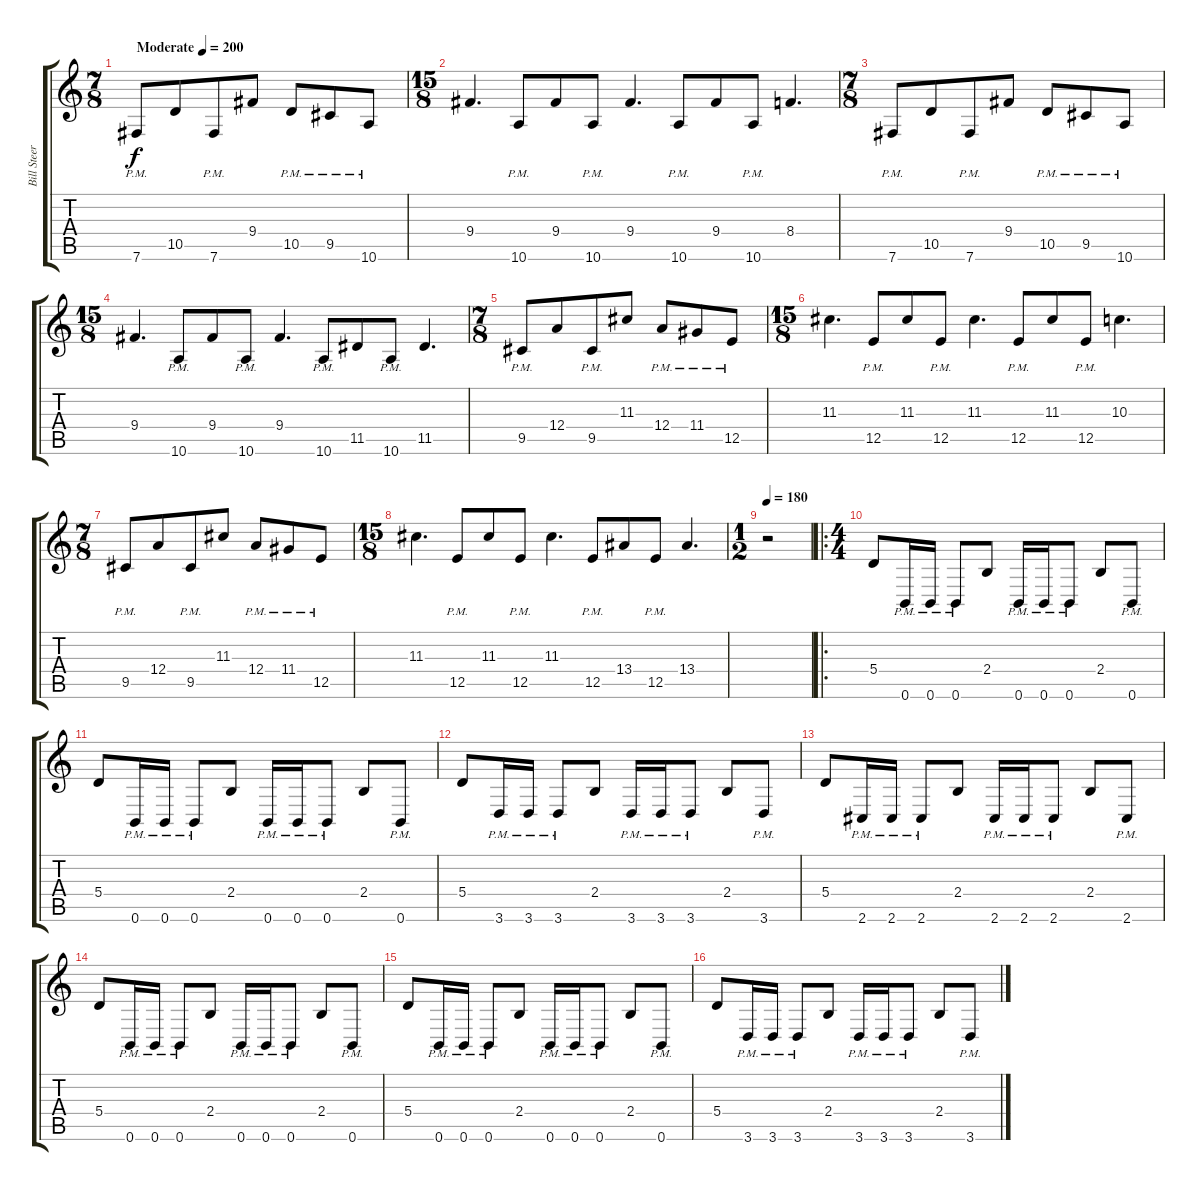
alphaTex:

\track ("Bill Steer" "Bill Steer") {instrument distortionguitar}
\staff {score tabs}
\tuning (B3 Gb3 D3 A2 E2 B1) {hide}
\ts (7 8)
\tempo (200 "Moderate")
\clef g2
\ks c
7.6{pm}.8{dy f instrument distortionguitar} 10.5.8 7.6{pm}.8 9.4.8 10.5{pm}.8 9.5{pm}.8 10.6{pm}.8 |
\ts (15 8)
9.4.4{d} 10.6{pm}.8 9.4.8 10.6{pm}.8 9.4.4{d} 10.6{pm}.8 9.4.8 10.6{pm}.8 8.4.4{d} |
\ts (7 8)
7.6{pm}.8 10.5.8 7.6{pm}.8 9.4.8 10.5{pm}.8 9.5{pm}.8 10.6{pm}.8 |
\ts (15 8)
9.4.4{d} 10.6{pm}.8 9.4.8 10.6{pm}.8 9.4.4{d} 10.6{pm}.8 11.5.8 10.6{pm}.8 11.5.4{d} |
\ts (7 8)
9.5{pm}.8 12.4.8 9.5{pm}.8 11.3.8 12.4{pm}.8 11.4{pm}.8 12.5{pm}.8 |
\ts (15 8)
11.3.4{d} 12.5{pm}.8 11.3.8 12.5{pm}.8 11.3.4{d} 12.5{pm}.8 11.3.8 12.5{pm}.8 10.3.4{d} |
\ts (7 8)
9.5{pm}.8 12.4.8 9.5{pm}.8 11.3.8 12.4{pm}.8 11.4{pm}.8 12.5{pm}.8 |
\ts (15 8)
11.3.4{d} 12.5{pm}.8 11.3.8 12.5{pm}.8 11.3.4{d} 12.5{pm}.8 13.4.8 12.5{pm}.8 13.4.4{d} |
\ts (1 2)
\tempo 180
r.2 |
\ro
\ts (4 4)
5.4.8 0.6{pm}.16 0.6{pm}.16 0.6{pm}.8 2.4.8 0.6{pm}.16 0.6{pm}.16 0.6{pm}.8 2.4.8 0.6{pm}.8 |
5.4.8 0.6{pm}.16 0.6{pm}.16 0.6{pm}.8 2.4.8 0.6{pm}.16 0.6{pm}.16 0.6{pm}.8 2.4.8 0.6{pm}.8 |
5.4.8 3.6{pm}.16 3.6{pm}.16 3.6{pm}.8 2.4.8 3.6{pm}.16 3.6{pm}.16 3.6{pm}.8 2.4.8 3.6{pm}.8 |
5.4.8 2.6{pm}.16 2.6{pm}.16 2.6{pm}.8 2.4.8 2.6{pm}.16 2.6{pm}.16 2.6{pm}.8 2.4.8 2.6{pm}.8 |
5.4.8 0.6{pm}.16 0.6{pm}.16 0.6{pm}.8 2.4.8 0.6{pm}.16 0.6{pm}.16 0.6{pm}.8 2.4.8 0.6{pm}.8 |
5.4.8 0.6{pm}.16 0.6{pm}.16 0.6{pm}.8 2.4.8 0.6{pm}.16 0.6{pm}.16 0.6{pm}.8 2.4.8 0.6{pm}.8 |
5.4.8 3.6{pm}.16 3.6{pm}.16 3.6{pm}.8 2.4.8 3.6{pm}.16 3.6{pm}.16 3.6{pm}.8 2.4.8 3.6{pm}.8
